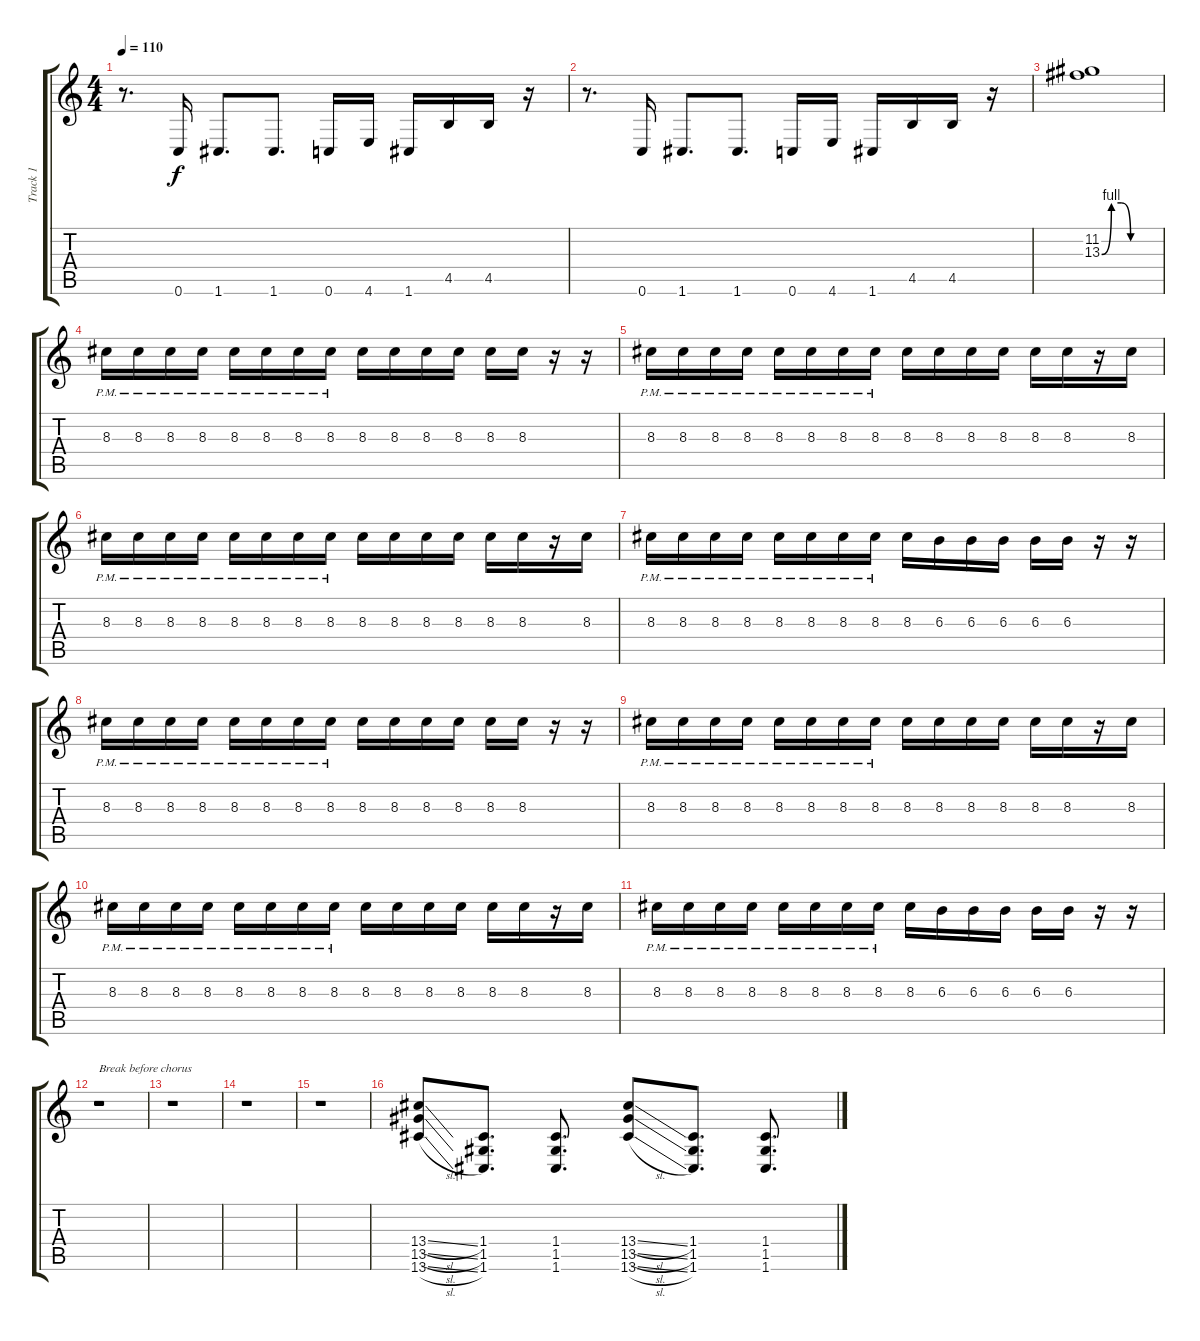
\track ("Track 1" "Track 1") {instrument overdrivenguitar}
\staff {score tabs}
\tuning (D4 A3 F3 C3 G2 C2) {hide}
\ts (4 4)
\tempo 110
\clef g2
\ks c
r.8{d dy f} 0.6.16 1.6.8{d} 1.6.8{d} 0.6.16 4.6.16 1.6.16 4.5.16 4.5.16 r.16 |
r.8{d} 0.6.16 1.6.8{d} 1.6.8{d} 0.6.16 4.6.16 1.6.16 4.5.16 4.5.16 r.16 |
(11.2 13.3{be (custom 0 0 10 4 20 4 30 0 60 0)}).1 |
8.3{pm}.16 8.3{pm}.16 8.3{pm}.16 8.3{pm}.16 8.3{pm}.16 8.3{pm}.16 8.3{pm}.16 8.3{pm}.16 8.3.16 8.3.16 8.3.16 8.3.16 8.3.16 8.3.16 r.16 r.16 |
8.3{pm}.16 8.3{pm}.16 8.3{pm}.16 8.3{pm}.16 8.3{pm}.16 8.3{pm}.16 8.3{pm}.16 8.3{pm}.16 8.3.16 8.3.16 8.3.16 8.3.16 8.3.16 8.3.16 r.16 8.3.16 |
8.3{pm}.16 8.3{pm}.16 8.3{pm}.16 8.3{pm}.16 8.3{pm}.16 8.3{pm}.16 8.3{pm}.16 8.3{pm}.16 8.3.16 8.3.16 8.3.16 8.3.16 8.3.16 8.3.16 r.16 8.3.16 |
8.3{pm}.16 8.3{pm}.16 8.3{pm}.16 8.3{pm}.16 8.3{pm}.16 8.3{pm}.16 8.3{pm}.16 8.3{pm}.16 8.3.16 6.3.16 6.3.16 6.3.16 6.3.16 6.3.16 r.16 r.16 |
8.3{pm}.16 8.3{pm}.16 8.3{pm}.16 8.3{pm}.16 8.3{pm}.16 8.3{pm}.16 8.3{pm}.16 8.3{pm}.16 8.3.16 8.3.16 8.3.16 8.3.16 8.3.16 8.3.16 r.16 r.16 |
8.3{pm}.16 8.3{pm}.16 8.3{pm}.16 8.3{pm}.16 8.3{pm}.16 8.3{pm}.16 8.3{pm}.16 8.3{pm}.16 8.3.16 8.3.16 8.3.16 8.3.16 8.3.16 8.3.16 r.16 8.3.16 |
8.3{pm}.16 8.3{pm}.16 8.3{pm}.16 8.3{pm}.16 8.3{pm}.16 8.3{pm}.16 8.3{pm}.16 8.3{pm}.16 8.3.16 8.3.16 8.3.16 8.3.16 8.3.16 8.3.16 r.16 8.3.16 |
8.3{pm}.16 8.3{pm}.16 8.3{pm}.16 8.3{pm}.16 8.3{pm}.16 8.3{pm}.16 8.3{pm}.16 8.3{pm}.16 8.3.16 6.3.16 6.3.16 6.3.16 6.3.16 6.3.16 r.16 r.16 |
r.1{txt "Break before chorus"} |
r.1 |
r.1 |
r.1 |
(13.4{sl} 13.5{sl} 13.6{sl}).8 (1.4 1.5 1.6).8{d} (1.4 1.5 1.6).8{d} (13.4{sl} 13.5{sl} 13.6{sl}).8 (1.4 1.5 1.6).8{d} (1.4 1.5 1.6).8{d}
